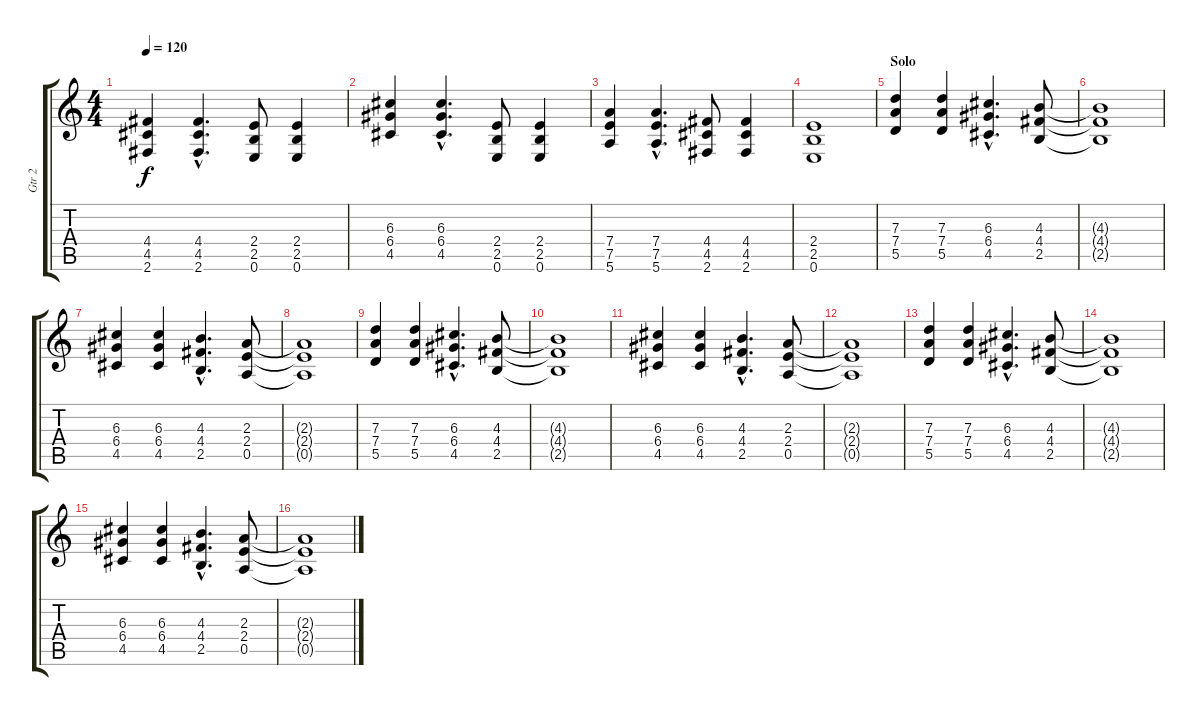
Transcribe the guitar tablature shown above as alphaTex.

\track ("Gtr 2" "Gtr 2") {instrument distortionguitar}
\staff {score tabs}
\tuning (E4 B3 G3 D3 A2 E2) {hide}
\ts (4 4)
\tempo 120
\clef g2
\ks c
(4.4 4.5 2.6).4{dy f} (4.4{hac} 4.5{hac} 2.6{hac}).4{d} (2.4 2.5 0.6).8 (2.4 2.5 0.6).4 |
(6.3 6.4 4.5).4 (6.3{hac} 6.4{hac} 4.5{hac}).4{d} (2.4 2.5 0.6).8 (2.4 2.5 0.6).4 |
(7.4 7.5 5.6).4 (7.4{hac} 7.5{hac} 5.6{hac}).4{d} (4.4 4.5 2.6).8 (4.4 4.5 2.6).4 |
(2.4 2.5 0.6).1 |
\section ("" "Solo")
(7.3 7.4 5.5).4 (7.3 7.4 5.5).4 (6.3{hac} 6.4{hac} 4.5{hac}).4{d} (4.3 4.4 2.5).8 |
(4.3{t} 4.4{t} 2.5{t}).1 |
(6.3 6.4 4.5).4 (6.3 6.4 4.5).4 (4.3{hac} 4.4{hac} 2.5{hac}).4{d} (2.3 2.4 0.5).8 |
(2.3{t} 2.4{t} 0.5{t}).1 |
(7.3 7.4 5.5).4 (7.3 7.4 5.5).4 (6.3{hac} 6.4{hac} 4.5{hac}).4{d} (4.3 4.4 2.5).8 |
(4.3{t} 4.4{t} 2.5{t}).1 |
(6.3 6.4 4.5).4 (6.3 6.4 4.5).4 (4.3{hac} 4.4{hac} 2.5{hac}).4{d} (2.3 2.4 0.5).8 |
(2.3{t} 2.4{t} 0.5{t}).1 |
(7.3 7.4 5.5).4 (7.3 7.4 5.5).4 (6.3{hac} 6.4{hac} 4.5{hac}).4{d} (4.3 4.4 2.5).8 |
(4.3{t} 4.4{t} 2.5{t}).1 |
(6.3 6.4 4.5).4 (6.3 6.4 4.5).4 (4.3{hac} 4.4{hac} 2.5{hac}).4{d} (2.3 2.4 0.5).8 |
(2.3{t} 2.4{t} 0.5{t}).1
